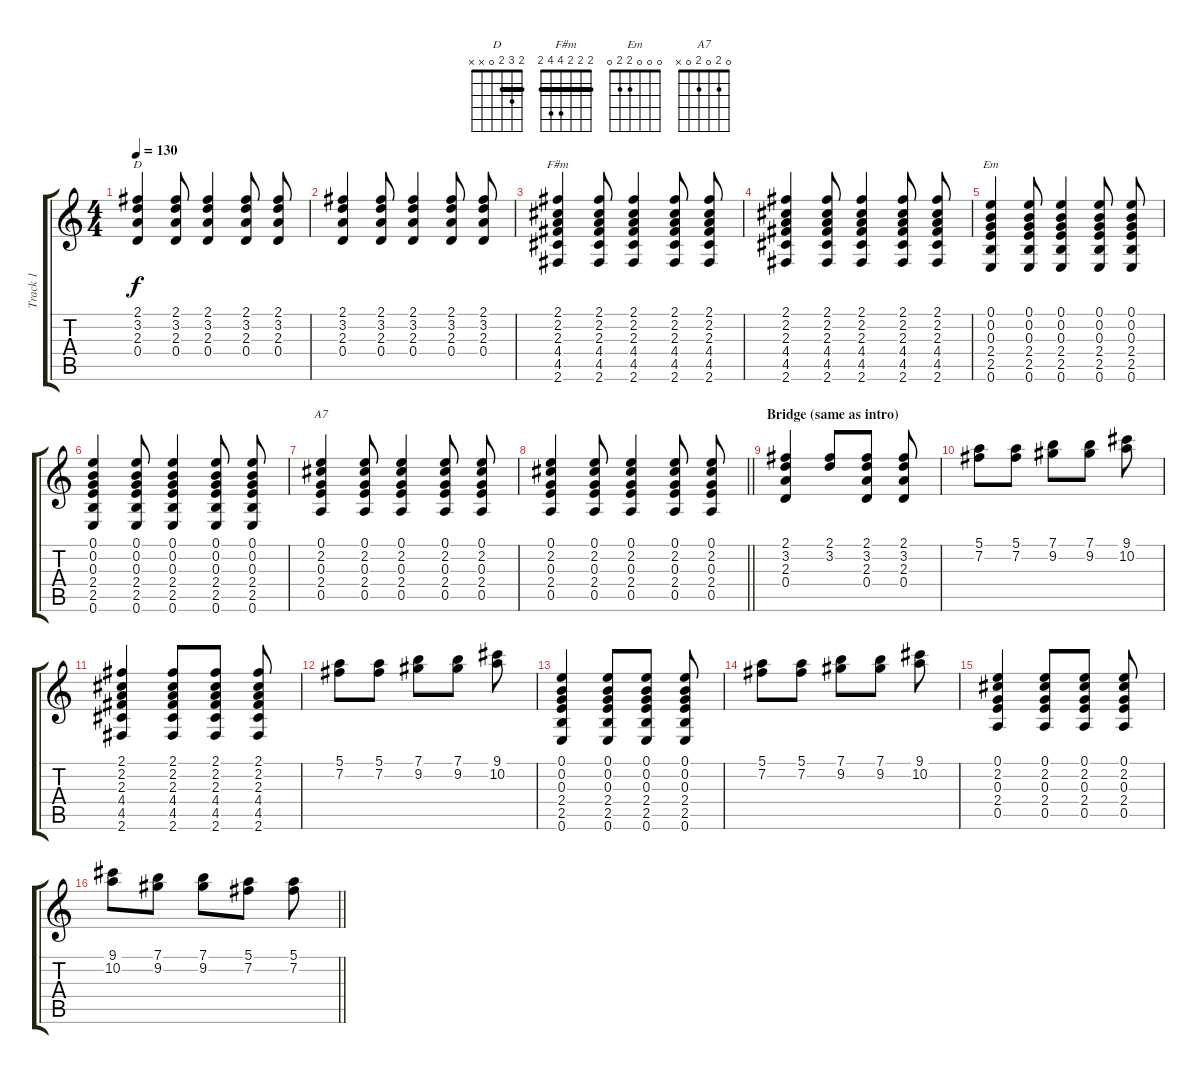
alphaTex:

\track ("Track 1" "Track 1") {instrument distortionguitar}
\staff {score tabs}
\tuning (E4 B3 G3 D3 A2 E2) {hide}
\chord ("D" 2 3 2 0 x x) {barre 2}
\chord ("F#m" 2 2 2 4 4 2) {barre 2}
\chord ("Em" 0 0 0 2 2 0)
\chord ("A7" 0 2 0 2 0 x)
\ts (4 4)
\tempo 130
\clef g2
\ks c
(2.1 3.2 2.3 0.4).4{ch "D" dy f} (2.1 3.2 2.3 0.4).8 (2.1 3.2 2.3 0.4).4 (2.1 3.2 2.3 0.4).8 (2.1 3.2 2.3 0.4).8 |
(2.1 3.2 2.3 0.4).4 (2.1 3.2 2.3 0.4).8 (2.1 3.2 2.3 0.4).4 (2.1 3.2 2.3 0.4).8 (2.1 3.2 2.3 0.4).8 |
(2.1 2.2 2.3 4.4 4.5 2.6).4{ch "F#m"} (2.1 2.2 2.3 4.4 4.5 2.6).8 (2.1 2.2 2.3 4.4 4.5 2.6).4 (2.1 2.2 2.3 4.4 4.5 2.6).8 (2.1 2.2 2.3 4.4 4.5 2.6).8 |
(2.1 2.2 2.3 4.4 4.5 2.6).4 (2.1 2.2 2.3 4.4 4.5 2.6).8 (2.1 2.2 2.3 4.4 4.5 2.6).4 (2.1 2.2 2.3 4.4 4.5 2.6).8 (2.1 2.2 2.3 4.4 4.5 2.6).8 |
(0.1 0.2 0.3 2.4 2.5 0.6).4{ch "Em"} (0.1 0.2 0.3 2.4 2.5 0.6).8 (0.1 0.2 0.3 2.4 2.5 0.6).4 (0.1 0.2 0.3 2.4 2.5 0.6).8 (0.1 0.2 0.3 2.4 2.5 0.6).8 |
(0.1 0.2 0.3 2.4 2.5 0.6).4 (0.1 0.2 0.3 2.4 2.5 0.6).8 (0.1 0.2 0.3 2.4 2.5 0.6).4 (0.1 0.2 0.3 2.4 2.5 0.6).8 (0.1 0.2 0.3 2.4 2.5 0.6).8 |
(0.1 2.2 0.3 2.4 0.5).4{ch "A7"} (0.1 2.2 0.3 2.4 0.5).8 (0.1 2.2 0.3 2.4 0.5).4 (0.1 2.2 0.3 2.4 0.5).8 (0.1 2.2 0.3 2.4 0.5).8 |
\barLineRight lightlight
(0.1 2.2 0.3 2.4 0.5).4 (0.1 2.2 0.3 2.4 0.5).8 (0.1 2.2 0.3 2.4 0.5).4 (0.1 2.2 0.3 2.4 0.5).8 (0.1 2.2 0.3 2.4 0.5).8 |
\section ("" "Bridge (same as intro)")
(2.1 3.2 2.3 0.4).4 (2.1 3.2).8 (2.1 3.2 2.3 0.4).8 (2.1 3.2 2.3 0.4).8 |
(5.1 7.2).8 (5.1 7.2).8 (7.1 9.2).8 (7.1 9.2).8 (9.1 10.2).8 |
(2.1 2.2 2.3 4.4 4.5 2.6).4 (2.1 2.2 2.3 4.4 4.5 2.6).8 (2.1 2.2 2.3 4.4 4.5 2.6).8 (2.1 2.2 2.3 4.4 4.5 2.6).8 |
(5.1 7.2).8 (5.1 7.2).8 (7.1 9.2).8 (7.1 9.2).8 (9.1 10.2).8 |
(0.1 0.2 0.3 2.4 2.5 0.6).4 (0.1 0.2 0.3 2.4 2.5 0.6).8 (0.1 0.2 0.3 2.4 2.5 0.6).8 (0.1 0.2 0.3 2.4 2.5 0.6).8 |
(5.1 7.2).8 (5.1 7.2).8 (7.1 9.2).8 (7.1 9.2).8 (9.1 10.2).8 |
(0.1 2.2 0.3 2.4 0.5).4 (0.1 2.2 0.3 2.4 0.5).8 (0.1 2.2 0.3 2.4 0.5).8 (0.1 2.2 0.3 2.4 0.5).8 |
\barLineRight lightlight
(9.1 10.2).8 (7.1 9.2).8 (7.1 9.2).8 (5.1 7.2).8 (5.1 7.2).8
